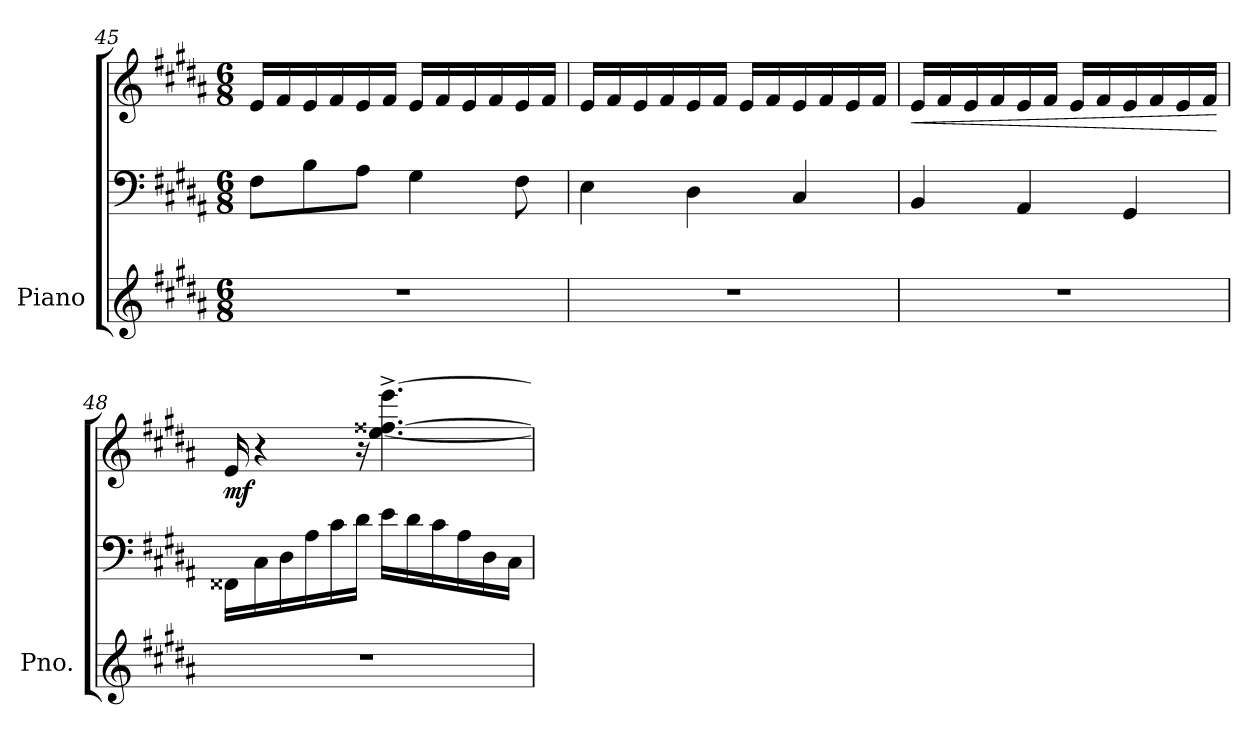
**kern	**kern	**kern	**dynam
*part1	*part1	*part1	*part1
*staff3	*staff2	*staff1	*staff1/2/3
*I"Piano	*	*	*
*I'Pno.	*	*	*
*clefG2	*clefF4	*clefG2	*
*k[f#c#g#d#a#]	*k[f#c#g#d#a#]	*k[f#c#g#d#a#]	*
*M6/8	*M6/8	*M6/8	*
=45	=45	=45	=45
2.r	8F#\L	16e/LL	.
.	.	16f#/	.
.	8B\	16e/	.
.	.	16f#/	.
.	8A#\J	16e/	.
.	.	16f#/JJ	.
.	4G#\	16e/LL	.
.	.	16f#/	.
.	.	16e/	.
.	.	16f#/	.
.	8F#\	16e/	.
.	.	16f#/JJ	.
=46	=46	=46	=46
2.r	4E\	16e/LL	.
.	.	16f#/	.
.	.	16e/	.
.	.	16f#/	.
.	4D#\	16e/	.
.	.	16f#/JJ	.
.	.	16e/LL	.
.	.	16f#/	.
.	4C#/	16e/	.
.	.	16f#/	.
.	.	16e/	.
.	.	16f#/JJ	.
=47	=47	=47	=47
!	!	!	!LO:HP:b
2.r	4BB/	16e/LL	<
.	.	16f#/	.
.	.	16e/	.
.	.	16f#/	.
.	4AA#/	16e/	.
.	.	16f#/JJ	.
.	.	16e/LL	.
.	.	16f#/	.
.	4GG#/	16e/	.
.	.	16f#/	.
.	.	16e/	.
.	.	16f#/JJ	.
.	.	.	[
!!LO:LB:g=z
=48	=48	=48	=48
!	!	!	!LO:DY:b
2.r	16FF##X\LL	16e/	mf
.	16C#\	4r	.
.	16D#\	.	.
.	16A#\	.	.
.	16c#\	.	.
.	16d#\JJ	16r	.
.	16e\LL	[4.ee\^ [4.ff##X\^ [4.eee\^	.
.	16d#\	.	.
.	16c#\	.	.
.	16A#\	.	.
.	16D#\	.	.
.	16C#\JJ	.	.
=	=	=	=
*-	*-	*-	*-
